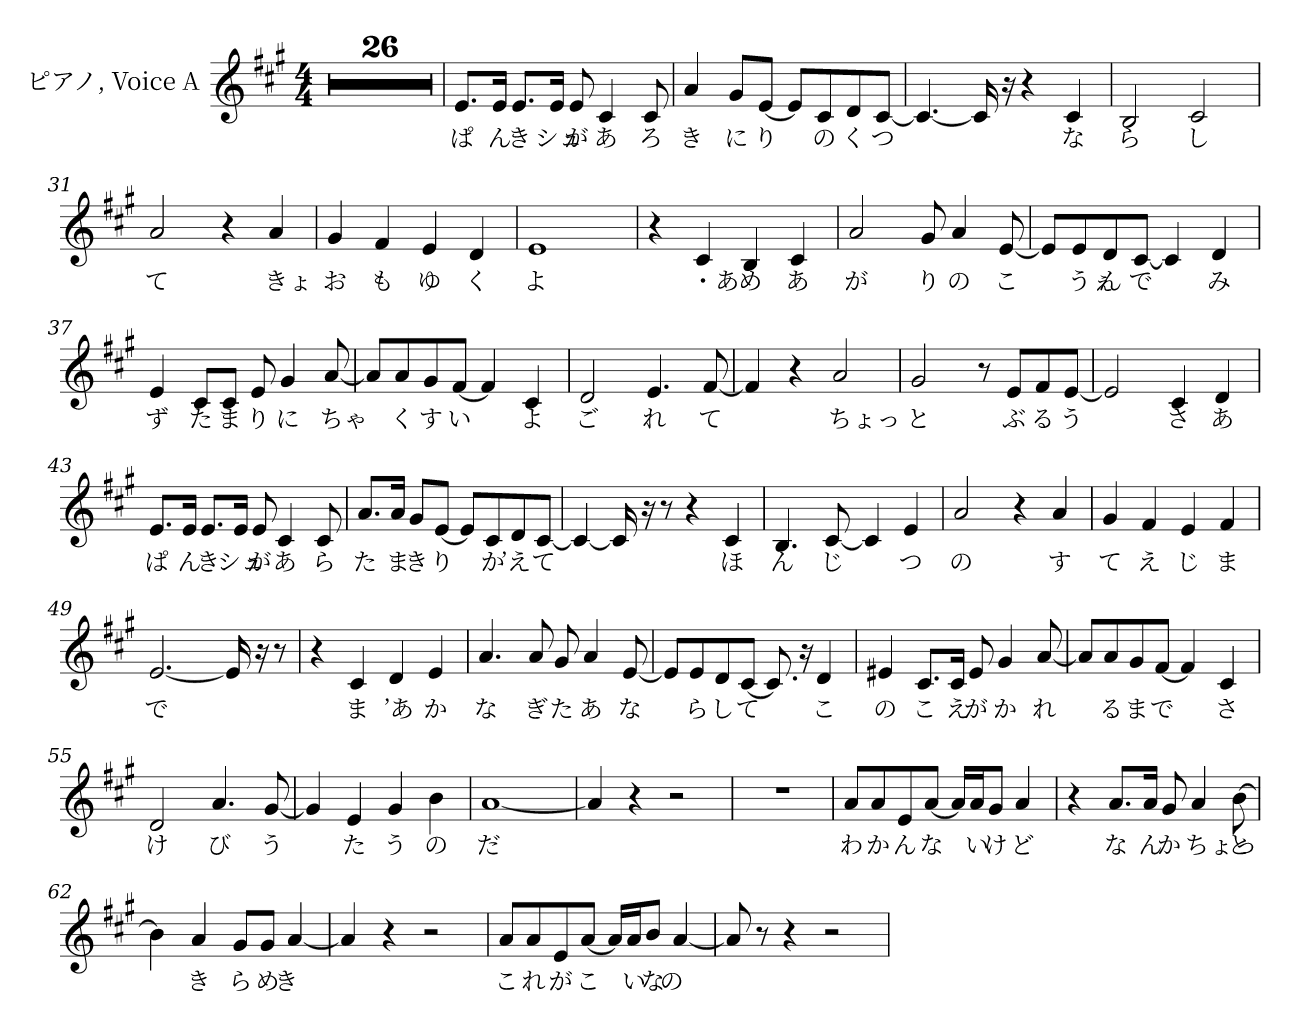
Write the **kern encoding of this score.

**kern	**text
*part1	*part1
*staff1	*staff1
*I"ピアノ, Voice A	*
*clefG2	*
*k[f#c#g#]	*
*M4/4	*
*MM230	*
=1	=1
1r	.
=2	=2
1r	.
=3	=3
1r	.
=4	=4
1r	.
=5	=5
1r	.
=6	=6
1r	.
=7	=7
1r	.
=8	=8
1r	.
=9	=9
1r	.
=10	=10
1r	.
=11	=11
1r	.
=12	=12
1r	.
=13	=13
1r	.
=14	=14
1r	.
=15	=15
1r	.
=16	=16
1r	.
=17	=17
1r	.
!!LO:LB:g=z
=18	=18
1r	.
=19	=19
1r	.
=20	=20
1r	.
=21	=21
1r	.
=22	=22
1r	.
=23	=23
1r	.
=24	=24
1r	.
=25	=25
1r	.
=26	=26
1r	.
=27	=27
!	!LO:LY:b
8.e/L	ぱ
!	!LO:LY:b
16e/Jk	ん
!	!LO:LY:b
8.e/L	き
!	!LO:LY:b
16e/Jk	シュ
!	!LO:LY:b
8e/	が
!	!LO:LY:b
4c#/	あ
!	!LO:LY:b
8c#/	ろ
=28	=28
!	!LO:LY:b
4a/	き
!	!LO:LY:b
8g#/L	に
!	!LO:LY:b
[8e/J	り
8e/L]	.
!	!LO:LY:b
8c#/	の
!	!LO:LY:b
8d/	く
!	!LO:LY:b
[8c#/J	つ
!!LO:LB:g=z
=29	=29
4.c#/_	.
16c#/]	.
16r	.
4r	.
!	!LO:LY:b
4c#/	な
=30	=30
!	!LO:LY:b
2B/	ら
!	!LO:LY:b
2c#/	し
=31	=31
!	!LO:LY:b
2a/	て
4r	.
!	!LO:LY:b
4a/	きょ
=32	=32
!	!LO:LY:b
4g#/	お
!	!LO:LY:b
4f#/	も
!	!LO:LY:b
4e/	ゆ
!	!LO:LY:b
4d/	く
=33	=33
!	!LO:LY:b
1e	よ
=34	=34
4r	.
!	!LO:LY:b
4c#/	・あ
!	!LO:LY:b
4B/	め
!	!LO:LY:b
4c#/	あ
=35	=35
!	!LO:LY:b
2a/	が
!	!LO:LY:b
8g#/	り
!	!LO:LY:b
4a/	の
!	!LO:LY:b
[8e/	こ
=36	=36
8e/L]	.
!	!LO:LY:b
8e/	うぇ
!	!LO:LY:b
8d/	ん
!	!LO:LY:b
[8c#/J	で
4c#/]	.
!	!LO:LY:b
4d/	み
!!LO:LB:g=z
=37	=37
!	!LO:LY:b
4e/	ず
!	!LO:LY:b
8c#/L	た
!	!LO:LY:b
8c#/J	ま
!	!LO:LY:b
8e/	り
!	!LO:LY:b
4g#/	に
!	!LO:LY:b
[8a/	ちゃ
=38	=38
8a/L]	.
!	!LO:LY:b
8a/	く
!	!LO:LY:b
8g#/	す
!	!LO:LY:b
[8f#/J	い
4f#/]	.
!	!LO:LY:b
4c#/	よ
=39	=39
!	!LO:LY:b
2d/	ご
!	!LO:LY:b
4.e/	れ
!	!LO:LY:b
[8f#/	て
=40	=40
4f#/]	.
4r	.
!	!LO:LY:b
2a/	ちょっ
=41	=41
!	!LO:LY:b
2g#/	と
8r	.
!	!LO:LY:b
8e/L	ぶ
!	!LO:LY:b
8f#/	る
!	!LO:LY:b
[8e/J	う
=42	=42
2e/]	.
!	!LO:LY:b
4c#/	さ
!	!LO:LY:b
4d/	あ
=43	=43
!	!LO:LY:b
8.e/L	ぱ
!	!LO:LY:b
16e/Jk	ん
!	!LO:LY:b
8.e/L	き
!	!LO:LY:b
16e/Jk	シュ
!	!LO:LY:b
8e/	が
!	!LO:LY:b
4c#/	あ
!	!LO:LY:b
8c#/	ら
!!LO:LB:g=z
=44	=44
!	!LO:LY:b
8.a/L	た
!	!LO:LY:b
16a/Jk	ま
!	!LO:LY:b
8g#/L	き
!	!LO:LY:b
[8e/J	り
8e/L]	.
!	!LO:LY:b
8c#/	か
!	!LO:LY:b
8d/	’え
!	!LO:LY:b
[8c#/J	て
=45	=45
4c#/_	.
16c#/]	.
16r	.
8r	.
4r	.
!	!LO:LY:b
4c#/	ほ
=46	=46
!	!LO:LY:b
4.B/	ん
!	!LO:LY:b
[8c#/	じ
4c#/]	.
!	!LO:LY:b
4e/	つ
=47	=47
!	!LO:LY:b
2a/	の
4r	.
!	!LO:LY:b
4a/	す
=48	=48
!	!LO:LY:b
4g#/	て
!	!LO:LY:b
4f#/	え
!	!LO:LY:b
4e/	じ
!	!LO:LY:b
4f#/	ま
=49	=49
!	!LO:LY:b
[2.e/	で
16e/]	.
16r	.
8r	.
=50	=50
4r	.
!	!LO:LY:b
4c#/	ま
!	!LO:LY:b
4d/	’あ
!	!LO:LY:b
4e/	か
!!LO:LB:g=z
=51	=51
!	!LO:LY:b
4.a/	な
!	!LO:LY:b
8a/	ぎ
!	!LO:LY:b
8g#/	た
!	!LO:LY:b
4a/	あ
!	!LO:LY:b
[8e/	な
=52	=52
8e/L]	.
!	!LO:LY:b
8e/	ら
!	!LO:LY:b
8d/	し
!	!LO:LY:b
[8c#/J	て
8.c#/]	.
16r	.
!	!LO:LY:b
4d/	こ
=53	=53
!	!LO:LY:b
4e#X/	の
!	!LO:LY:b
8.c#/L	こ
!	!LO:LY:b
16c#/Jk	え
!	!LO:LY:b
8e#/	が
!	!LO:LY:b
4g#/	か
!	!LO:LY:b
[8a/	れ
=54	=54
8a/L]	.
!	!LO:LY:b
8a/	る
!	!LO:LY:b
8g#/	ま
!	!LO:LY:b
[8f#/J	で
4f#/]	.
!	!LO:LY:b
4c#/	さ
=55	=55
!	!LO:LY:b
2d/	け
!	!LO:LY:b
4.a/	び
!	!LO:LY:b
[8g#/	う
=56	=56
4g#/]	.
!	!LO:LY:b
4e/	た
!	!LO:LY:b
4g#/	う
!	!LO:LY:b
4b\	の
=57	=57
!	!LO:LY:b
[1a	だ
!!LO:LB:g=z
=58	=58
4a/]	.
4r	.
2r	.
=59	=59
1r	.
=60	=60
!	!LO:LY:b
8a/L	わ
!	!LO:LY:b
8a/	か
!	!LO:LY:b
8e/	ん
!	!LO:LY:b
[8a/J	な
16a/LL]	.
!	!LO:LY:b
16a/J	い
!	!LO:LY:b
8g#/J	け
!	!LO:LY:b
4a/	ど
=61	=61
4r	.
!	!LO:LY:b
8.a/L	な
!	!LO:LY:b
16a/Jk	ん
!	!LO:LY:b
8g#/	か
!	!LO:LY:b
4a/	ちょっ
!	!LO:LY:b
[8b\	と
=62	=62
4b\]	.
!	!LO:LY:b
4a/	き
!	!LO:LY:b
8g#/L	ら
!	!LO:LY:b
8g#/J	め
!	!LO:LY:b
[4a/	き
=63	=63
4a/]	.
4r	.
2r	.
=64	=64
!	!LO:LY:b
8a/L	こ
!	!LO:LY:b
8a/	れ
!	!LO:LY:b
8e/	が
!	!LO:LY:b
[8a/J	こ
16a/LL]	.
!	!LO:LY:b
16a/J	い
!	!LO:LY:b
8b/J	な
!	!LO:LY:b
[4a/	の
!!LO:LB:g=z
=65	=65
8a/]	.
8r	.
4r	.
2r	.
=	=
*-	*-
